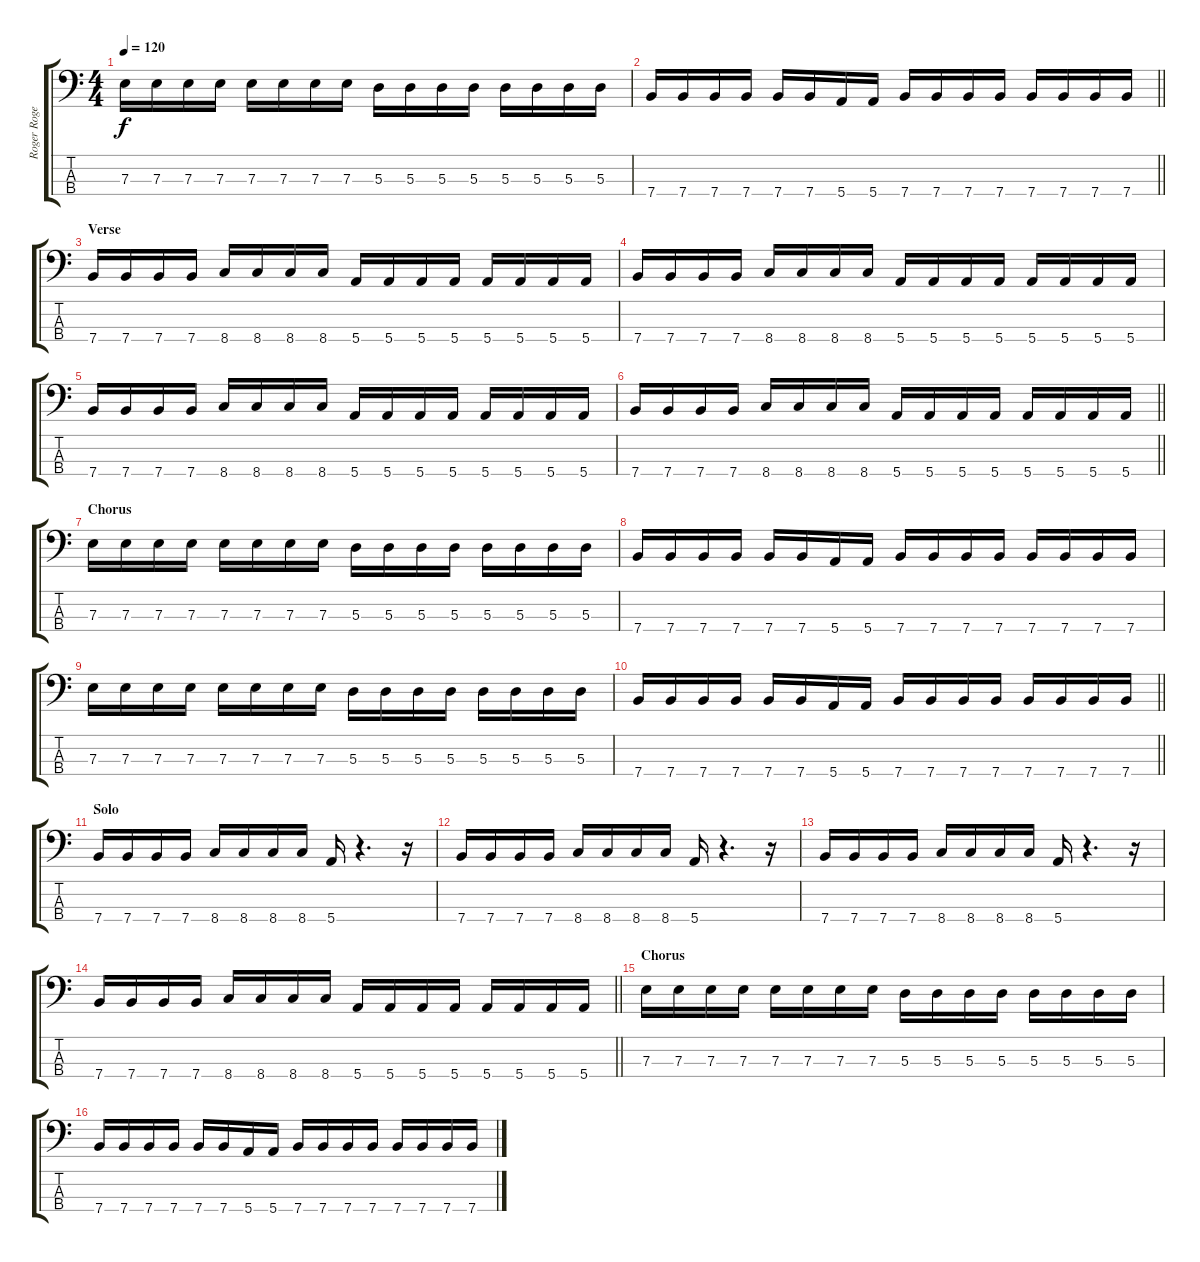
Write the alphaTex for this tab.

\track ("Roger Rogerson" "Roger Roge") {instrument electricbasspick}
\staff {score tabs}
\tuning (G2 D2 A1 E1) {hide}
\ts (4 4)
\tempo 120
\clef f4
\ks c
7.3.16{dy f} 7.3.16 7.3.16 7.3.16 7.3.16 7.3.16 7.3.16 7.3.16 5.3.16 5.3.16 5.3.16 5.3.16 5.3.16 5.3.16 5.3.16 5.3.16 |
\barLineRight lightlight
7.4.16 7.4.16 7.4.16 7.4.16 7.4.16 7.4.16 5.4.16 5.4.16 7.4.16 7.4.16 7.4.16 7.4.16 7.4.16 7.4.16 7.4.16 7.4.16 |
\section ("" "Verse")
7.4.16 7.4.16 7.4.16 7.4.16 8.4.16 8.4.16 8.4.16 8.4.16 5.4.16 5.4.16 5.4.16 5.4.16 5.4.16 5.4.16 5.4.16 5.4.16 |
7.4.16 7.4.16 7.4.16 7.4.16 8.4.16 8.4.16 8.4.16 8.4.16 5.4.16 5.4.16 5.4.16 5.4.16 5.4.16 5.4.16 5.4.16 5.4.16 |
7.4.16 7.4.16 7.4.16 7.4.16 8.4.16 8.4.16 8.4.16 8.4.16 5.4.16 5.4.16 5.4.16 5.4.16 5.4.16 5.4.16 5.4.16 5.4.16 |
\barLineRight lightlight
7.4.16 7.4.16 7.4.16 7.4.16 8.4.16 8.4.16 8.4.16 8.4.16 5.4.16 5.4.16 5.4.16 5.4.16 5.4.16 5.4.16 5.4.16 5.4.16 |
\section ("" "Chorus")
7.3.16 7.3.16 7.3.16 7.3.16 7.3.16 7.3.16 7.3.16 7.3.16 5.3.16 5.3.16 5.3.16 5.3.16 5.3.16 5.3.16 5.3.16 5.3.16 |
7.4.16 7.4.16 7.4.16 7.4.16 7.4.16 7.4.16 5.4.16 5.4.16 7.4.16 7.4.16 7.4.16 7.4.16 7.4.16 7.4.16 7.4.16 7.4.16 |
7.3.16 7.3.16 7.3.16 7.3.16 7.3.16 7.3.16 7.3.16 7.3.16 5.3.16 5.3.16 5.3.16 5.3.16 5.3.16 5.3.16 5.3.16 5.3.16 |
\barLineRight lightlight
7.4.16 7.4.16 7.4.16 7.4.16 7.4.16 7.4.16 5.4.16 5.4.16 7.4.16 7.4.16 7.4.16 7.4.16 7.4.16 7.4.16 7.4.16 7.4.16 |
\section ("" "Solo")
7.4.16 7.4.16 7.4.16 7.4.16 8.4.16 8.4.16 8.4.16 8.4.16 5.4.16 r.4{d} r.16 |
7.4.16 7.4.16 7.4.16 7.4.16 8.4.16 8.4.16 8.4.16 8.4.16 5.4.16 r.4{d} r.16 |
7.4.16 7.4.16 7.4.16 7.4.16 8.4.16 8.4.16 8.4.16 8.4.16 5.4.16 r.4{d} r.16 |
\barLineRight lightlight
7.4.16 7.4.16 7.4.16 7.4.16 8.4.16 8.4.16 8.4.16 8.4.16 5.4.16 5.4.16 5.4.16 5.4.16 5.4.16 5.4.16 5.4.16 5.4.16 |
\section ("" "Chorus")
7.3.16 7.3.16 7.3.16 7.3.16 7.3.16 7.3.16 7.3.16 7.3.16 5.3.16 5.3.16 5.3.16 5.3.16 5.3.16 5.3.16 5.3.16 5.3.16 |
7.4.16 7.4.16 7.4.16 7.4.16 7.4.16 7.4.16 5.4.16 5.4.16 7.4.16 7.4.16 7.4.16 7.4.16 7.4.16 7.4.16 7.4.16 7.4.16
